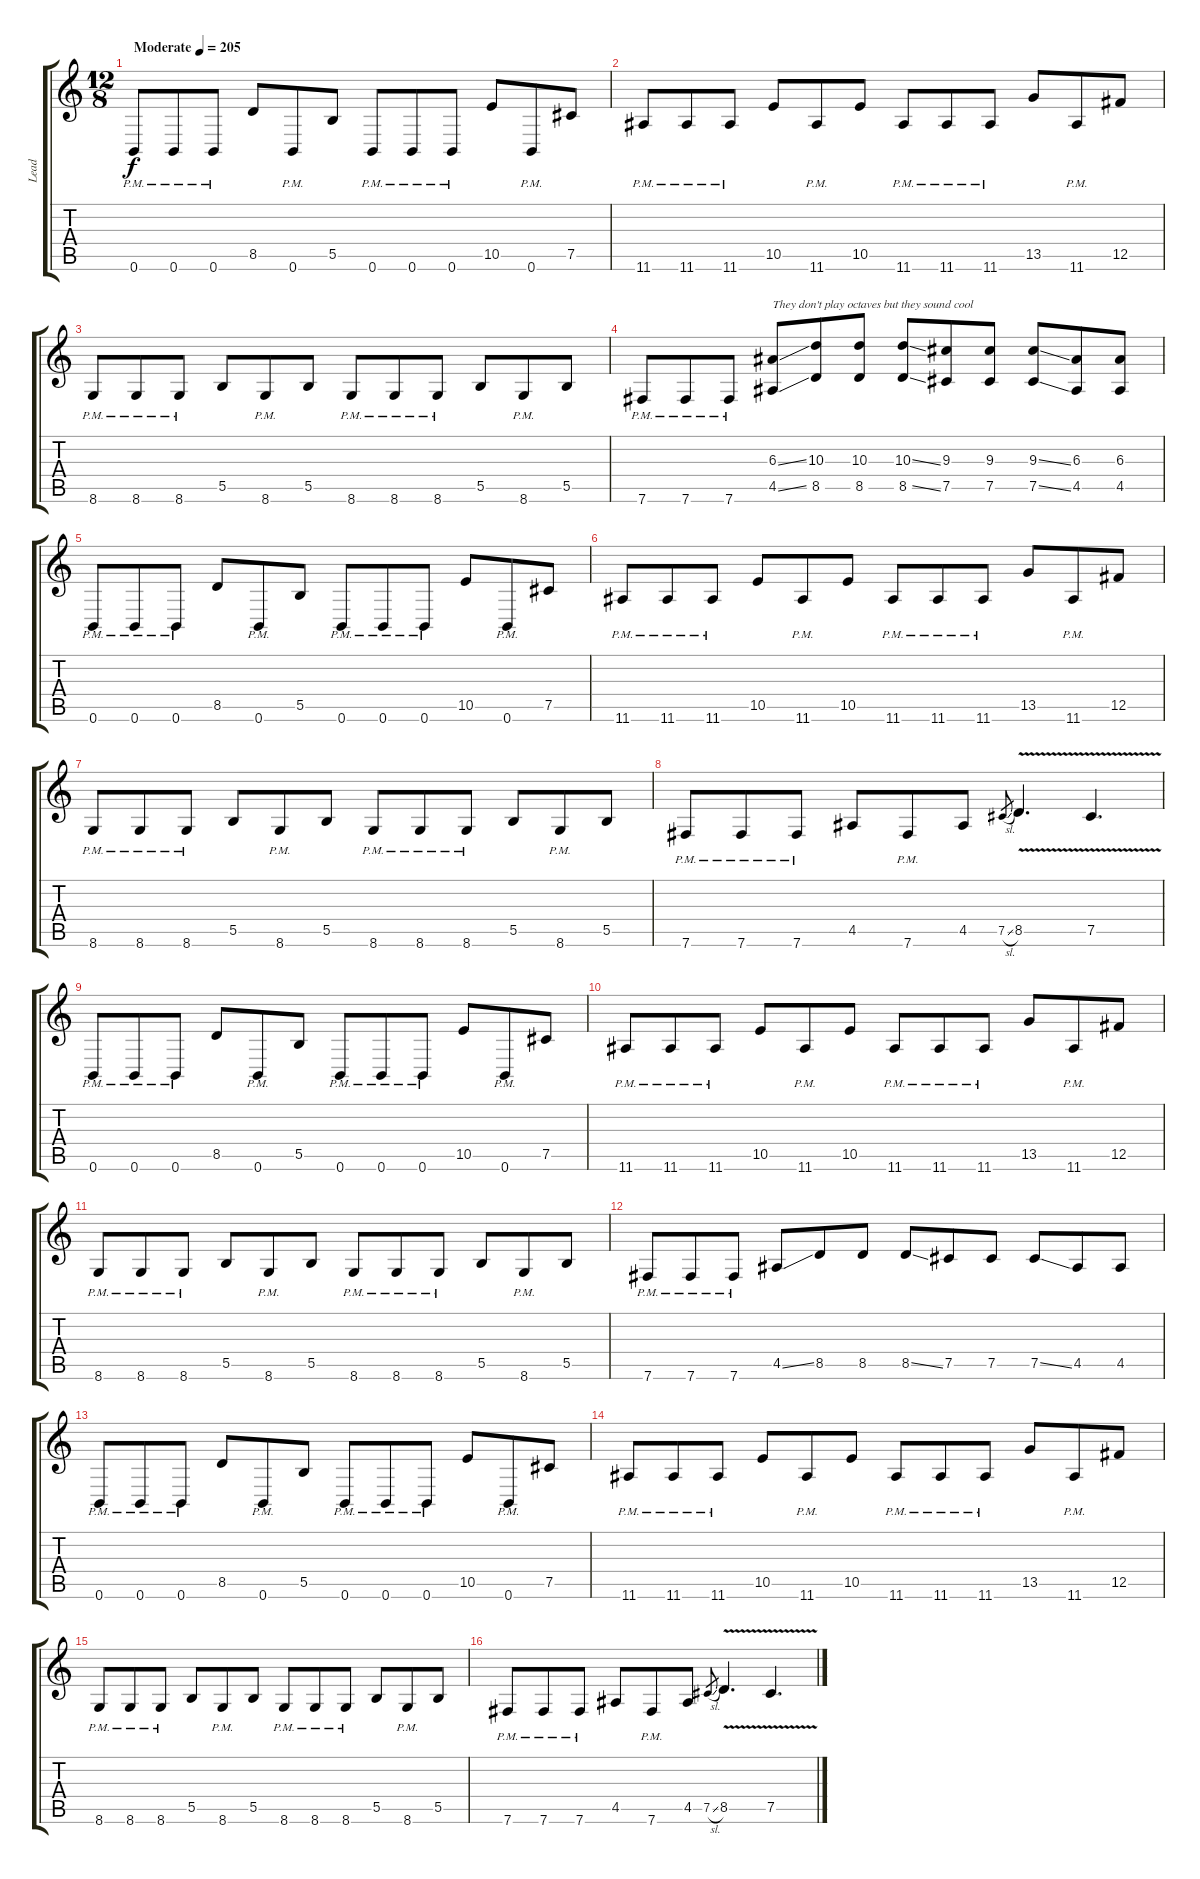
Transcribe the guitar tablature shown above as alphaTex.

\track ("Lead" "Lead") {instrument distortionguitar}
\staff {score tabs}
\tuning (Db4 Ab3 E3 B2 Gb2 B1) {hide}
\ts (12 8)
\tempo (205 "Moderate")
\clef g2
\ks c
0.6{pm}.8{dy f instrument distortionguitar} 0.6{pm}.8 0.6{pm}.8 8.5.8 0.6{pm}.8 5.5.8 0.6{pm}.8 0.6{pm}.8 0.6{pm}.8 10.5.8 0.6{pm}.8 7.5.8 |
11.6{pm}.8 11.6{pm}.8 11.6{pm}.8 10.5.8 11.6{pm}.8 10.5.8 11.6{pm}.8 11.6{pm}.8 11.6{pm}.8 13.5.8 11.6{pm}.8 12.5.8 |
8.6{pm}.8 8.6{pm}.8 8.6{pm}.8 5.5.8 8.6{pm}.8 5.5.8 8.6{pm}.8 8.6{pm}.8 8.6{pm}.8 5.5.8 8.6{pm}.8 5.5.8 |
7.6{pm}.8 7.6{pm}.8 7.6{pm}.8 (6.3{ss} 4.5{ss}).8{txt "They don't play octaves but they sound cool"} (10.3 8.5).8 (10.3 8.5).8 (10.3{ss} 8.5{ss}).8 (9.3 7.5).8 (9.3 7.5).8 (9.3{ss} 7.5{ss}).8 (6.3 4.5).8 (6.3 4.5).8 |
0.6{pm}.8 0.6{pm}.8 0.6{pm}.8 8.5.8 0.6{pm}.8 5.5.8 0.6{pm}.8 0.6{pm}.8 0.6{pm}.8 10.5.8 0.6{pm}.8 7.5.8 |
11.6{pm}.8 11.6{pm}.8 11.6{pm}.8 10.5.8 11.6{pm}.8 10.5.8 11.6{pm}.8 11.6{pm}.8 11.6{pm}.8 13.5.8 11.6{pm}.8 12.5.8 |
8.6{pm}.8 8.6{pm}.8 8.6{pm}.8 5.5.8 8.6{pm}.8 5.5.8 8.6{pm}.8 8.6{pm}.8 8.6{pm}.8 5.5.8 8.6{pm}.8 5.5.8 |
7.6{pm}.8 7.6{pm}.8 7.6{pm}.8 4.5.8 7.6{pm}.8 4.5.8 7.5{sl}.8{gr} 8.5{v}.4{d} 7.5{v}.4{d} |
0.6{pm}.8 0.6{pm}.8 0.6{pm}.8 8.5.8 0.6{pm}.8 5.5.8 0.6{pm}.8 0.6{pm}.8 0.6{pm}.8 10.5.8 0.6{pm}.8 7.5.8 |
11.6{pm}.8 11.6{pm}.8 11.6{pm}.8 10.5.8 11.6{pm}.8 10.5.8 11.6{pm}.8 11.6{pm}.8 11.6{pm}.8 13.5.8 11.6{pm}.8 12.5.8 |
8.6{pm}.8 8.6{pm}.8 8.6{pm}.8 5.5.8 8.6{pm}.8 5.5.8 8.6{pm}.8 8.6{pm}.8 8.6{pm}.8 5.5.8 8.6{pm}.8 5.5.8 |
7.6{pm}.8 7.6{pm}.8 7.6{pm}.8 4.5{ss}.8 8.5.8 8.5.8 8.5{ss}.8 7.5.8 7.5.8 7.5{ss}.8 4.5.8 4.5.8 |
0.6{pm}.8 0.6{pm}.8 0.6{pm}.8 8.5.8 0.6{pm}.8 5.5.8 0.6{pm}.8 0.6{pm}.8 0.6{pm}.8 10.5.8 0.6{pm}.8 7.5.8 |
11.6{pm}.8 11.6{pm}.8 11.6{pm}.8 10.5.8 11.6{pm}.8 10.5.8 11.6{pm}.8 11.6{pm}.8 11.6{pm}.8 13.5.8 11.6{pm}.8 12.5.8 |
8.6{pm}.8 8.6{pm}.8 8.6{pm}.8 5.5.8 8.6{pm}.8 5.5.8 8.6{pm}.8 8.6{pm}.8 8.6{pm}.8 5.5.8 8.6{pm}.8 5.5.8 |
7.6{pm}.8 7.6{pm}.8 7.6{pm}.8 4.5.8 7.6{pm}.8 4.5.8 7.5{sl}.8{gr} 8.5{v}.4{d} 7.5{v}.4{d}
